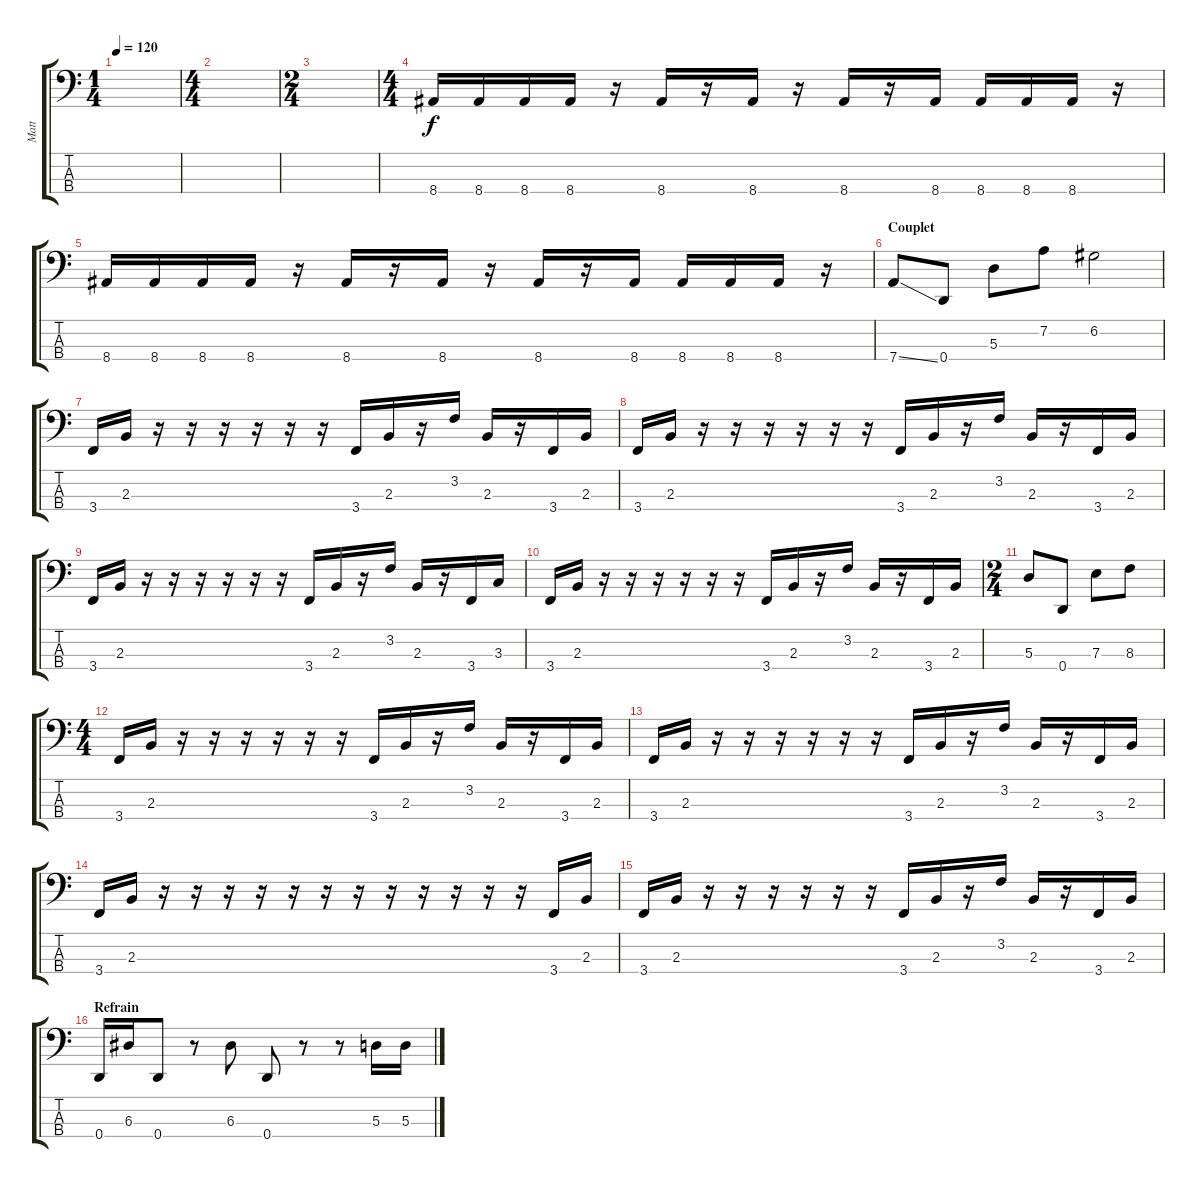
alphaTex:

\track ("Matt" "Matt") {instrument slapbass2}
\staff {score tabs}
\tuning (G2 D2 A1 D1) {hide}
\ts (1 4)
\tempo 120
\clef f4
\ks c
|
\ts (4 4)
|
\ts (2 4)
|
\ts (4 4)
8.4.16 8.4.16 8.4.16 8.4.16 r.16 8.4.16 r.16 8.4.16 r.16 8.4.16 r.16 8.4.16 8.4.16 8.4.16 8.4.16 r.16 |
8.4.16 8.4.16 8.4.16 8.4.16 r.16 8.4.16 r.16 8.4.16 r.16 8.4.16 r.16 8.4.16 8.4.16 8.4.16 8.4.16 r.16 |
\section ("" "Couplet")
7.4{ss}.8 0.4.8 5.3.8 7.2.8 6.2.2 |
3.4.16 2.3.16 r.16 r.16 r.16 r.16 r.16 r.16 3.4.16 2.3.16 r.16 3.2.16 2.3.16 r.16 3.4.16 2.3.16 |
3.4.16 2.3.16 r.16 r.16 r.16 r.16 r.16 r.16 3.4.16 2.3.16 r.16 3.2.16 2.3.16 r.16 3.4.16 2.3.16 |
3.4.16 2.3.16 r.16 r.16 r.16 r.16 r.16 r.16 3.4.16 2.3.16 r.16 3.2.16 2.3.16 r.16 3.4.16 3.3.16 |
3.4.16 2.3.16 r.16 r.16 r.16 r.16 r.16 r.16 3.4.16 2.3.16 r.16 3.2.16 2.3.16 r.16 3.4.16 2.3.16 |
\ts (2 4)
5.3.8 0.4.8 7.3.8 8.3.8 |
\ts (4 4)
3.4.16 2.3.16 r.16 r.16 r.16 r.16 r.16 r.16 3.4.16 2.3.16 r.16 3.2.16 2.3.16 r.16 3.4.16 2.3.16 |
3.4.16 2.3.16 r.16 r.16 r.16 r.16 r.16 r.16 3.4.16 2.3.16 r.16 3.2.16 2.3.16 r.16 3.4.16 2.3.16 |
3.4.16 2.3.16 r.16 r.16 r.16 r.16 r.16 r.16 r.16 r.16 r.16 r.16 r.16 r.16 3.4.16 2.3.16 |
3.4.16 2.3.16 r.16 r.16 r.16 r.16 r.16 r.16 3.4.16 2.3.16 r.16 3.2.16 2.3.16 r.16 3.4.16 2.3.16 |
\section ("" "Refrain")
0.4.16 6.3.16 0.4.8 r.8 6.3.8 0.4.8 r.8 r.8 5.3.16 5.3.16
